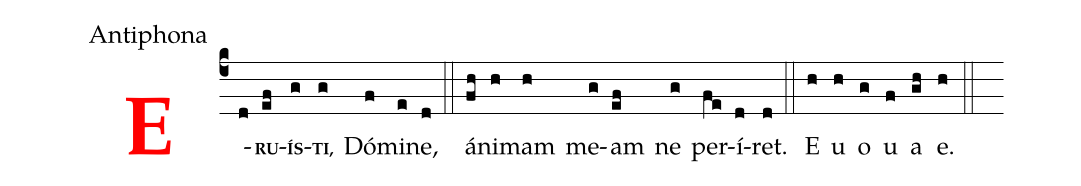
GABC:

office-part: Antiphona;
%%
<v>\bf\textcolor{red}{E}</v>(c4d)<v>\bf\scriptsize{RU}</v>(ef)<v>\bf\scriptsize{ÍS}</v>(g)<v>\bf\scriptsize{TI,}</v>(g) Dó(f)mi(e)ne,(d) (::)
á(fh)ni(h)mam(h) me(g)am(ef) ne(g) per(fe)í(d)ret.(d)   (::)
E(h) u(h) o(g) u(f) a(gh) e.(h) (::)
